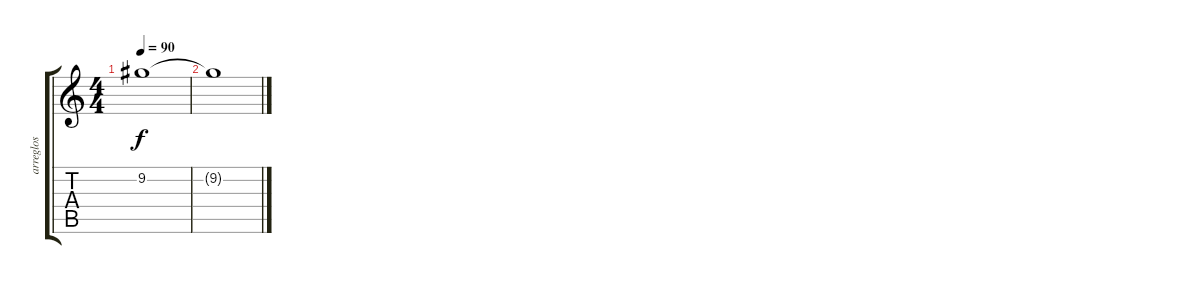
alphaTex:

\track ("arreglos" "arreglos") {instrument overdrivenguitar}
\staff {score tabs}
\tuning (E4 B3 G3 D3 A2 E2) {hide}
\ts (4 4)
\tempo 90
\clef g2
\ks c
9.2.1{dy f} |
9.2{t}.1
